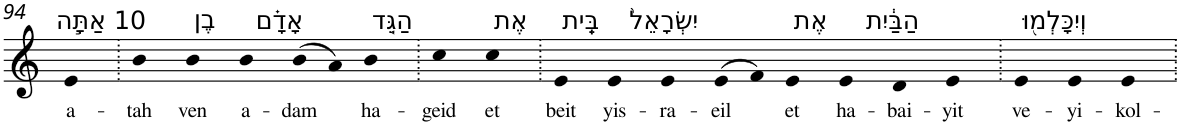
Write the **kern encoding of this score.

**kern	**text
*part1	*part1
*staff1	*staff1
*I"Piano	*
*I'Pno	*
!!LO:PB:g=z
*clefG2	*
*k[]	*
=94	=94
!LO:TX:a:t=10 אַתָּ֣ה	!
!	!LO:LY:b
4e	a-
=95.	=95.
!	!LO:LY:b
4b	-tah
!LO:TX:a:t=בֶן	!
!	!LO:LY:b
4b	ven
!LO:TX:a:t=אָדָ֗ם	!
!	!LO:LY:b
4b	a-
!	!LO:LY:b
(>8b	-dam
8a)	.
!LO:TX:a:t=הַגֵּ֤ד	!
!	!LO:LY:b
4b	ha-
=96.	=96.
!	!LO:LY:b
4cc	-geid
!LO:TX:a:t=אֶת	!
!	!LO:LY:b
4cc	et
=97.	=97.
!LO:TX:a:t=בֵּֽית	!
!	!LO:LY:b
4e	beit
!LO:TX:a:t=יִשְׂרָאֵל֙	!
!	!LO:LY:b
4e	yis-
!	!LO:LY:b
4e	-ra-
!	!LO:LY:b
(>8e	-eil
8f)	.
!LO:TX:a:t=אֶת	!
!	!LO:LY:b
4e	et
!LO:TX:a:t=הַבַּ֔יִת	!
!	!LO:LY:b
4e	ha-
!	!LO:LY:b
4d	-bai-
!	!LO:LY:b
4e	-yit
=98.	=98.
!LO:TX:a:t=וְיִכָּלְמ֖וּ	!
!	!LO:LY:b
4e	ve-
!	!LO:LY:b
4e	-yi-
!	!LO:LY:b
4e	-kol-
=.	=.
*-	*-
